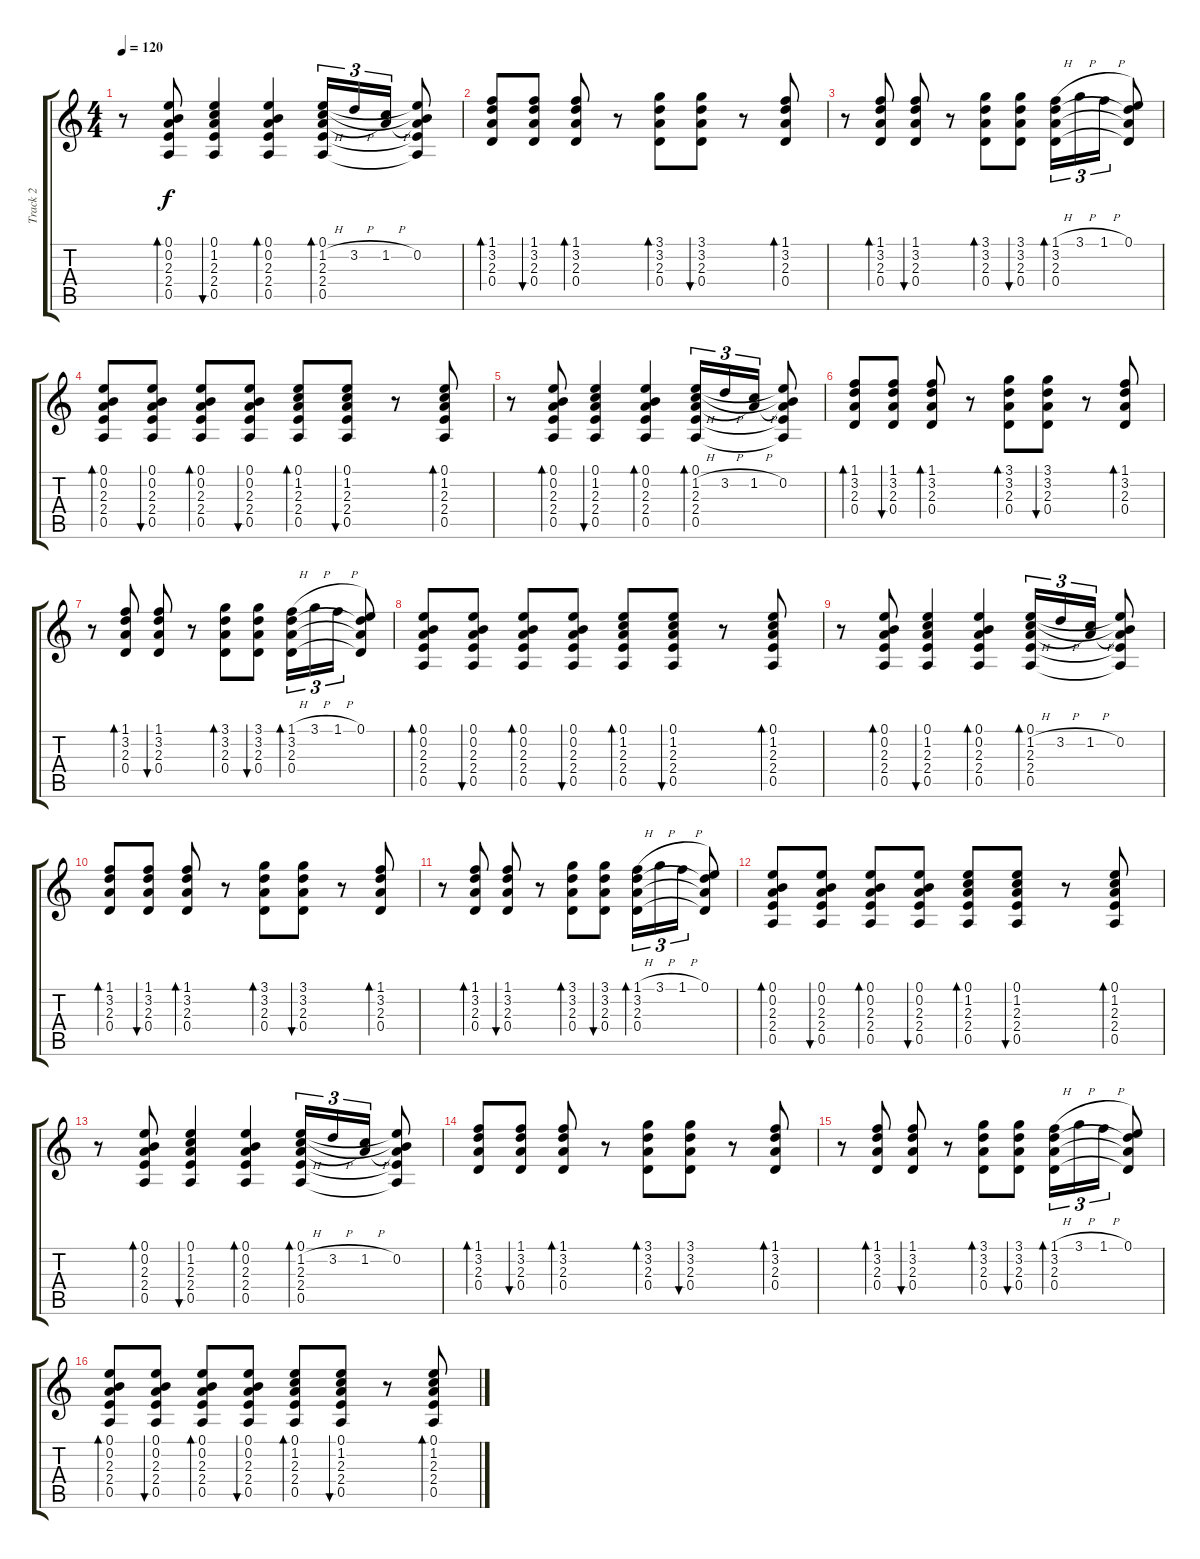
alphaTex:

\track ("Track 2" "Track 2") {instrument acousticguitarsteel}
\staff {score tabs}
\tuning (E4 B3 G3 D3 A2 E2) {hide}
\ts (4 4)
\tempo 120
\clef g2
\ks c
r.8{dy f} (0.1 0.2 2.3 2.4 0.5).8{bd 60} (0.1 1.2 2.3 2.4 0.5).4{bu 60} (0.1 0.2 2.3 2.4 0.5).4{bd 60} (0.1 1.2{h} 2.3 2.4 0.5).16{tu (3 2) bd 60} 3.2{h}.16{tu (3 2)} (1.2{h} 2.3{t}).16{tu (3 2)} (0.1{t} 0.2 2.3{t} 2.4{t} 0.5{t}).8 |
(1.1 3.2 2.3 0.4).8{bd 60 volume 13} (1.1 3.2 2.3 0.4).8{bu 60} (1.1 3.2 2.3 0.4).8{bd 60} r.8 (3.1 3.2 2.3 0.4).8{bd 60} (3.1 3.2 2.3 0.4).8{bu 60} r.8 (1.1 3.2 2.3 0.4).8{bd 60} |
r.8 (1.1 3.2 2.3 0.4).8{bd 60} (1.1 3.2 2.3 0.4).8{bu 60} r.8 (3.1 3.2 2.3 0.4).8{bd 60} (3.1 3.2 2.3 0.4).8{bu 60} (1.1{h} 3.2 2.3 0.4).16{tu (3 2) bd 60} 3.1{h}.16{tu (3 2)} 1.1{h}.16{tu (3 2)} (0.1 3.2{t} 2.3{t} 0.4{t}).8 |
(0.1 0.2 2.3 2.4 0.5).8{bd 60} (0.1 0.2 2.3 2.4 0.5).8{bu 60} (0.1 0.2 2.3 2.4 0.5).8{bd 60} (0.1 0.2 2.3 2.4 0.5).8{bu 60} (0.1 1.2 2.3 2.4 0.5).8{bd 60} (0.1 1.2 2.3 2.4 0.5).8{bu 60} r.8 (0.1 1.2 2.3 2.4 0.5).8{bd 60} |
r.8 (0.1 0.2 2.3 2.4 0.5).8{bd 60} (0.1 1.2 2.3 2.4 0.5).4{bu 60} (0.1 0.2 2.3 2.4 0.5).4{bd 60} (0.1 1.2{h} 2.3 2.4 0.5).16{tu (3 2) bd 60} 3.2{h}.16{tu (3 2)} (1.2{h} 2.3{t}).16{tu (3 2)} (0.1{t} 0.2 2.3{t} 2.4{t} 0.5{t}).8 |
(1.1 3.2 2.3 0.4).8{bd 60 volume 13} (1.1 3.2 2.3 0.4).8{bu 60} (1.1 3.2 2.3 0.4).8{bd 60} r.8 (3.1 3.2 2.3 0.4).8{bd 60} (3.1 3.2 2.3 0.4).8{bu 60} r.8 (1.1 3.2 2.3 0.4).8{bd 60} |
r.8 (1.1 3.2 2.3 0.4).8{bd 60} (1.1 3.2 2.3 0.4).8{bu 60} r.8 (3.1 3.2 2.3 0.4).8{bd 60} (3.1 3.2 2.3 0.4).8{bu 60} (1.1{h} 3.2 2.3 0.4).16{tu (3 2) bd 60} 3.1{h}.16{tu (3 2)} 1.1{h}.16{tu (3 2)} (0.1 3.2{t} 2.3{t} 0.4{t}).8 |
(0.1 0.2 2.3 2.4 0.5).8{bd 60} (0.1 0.2 2.3 2.4 0.5).8{bu 60} (0.1 0.2 2.3 2.4 0.5).8{bd 60} (0.1 0.2 2.3 2.4 0.5).8{bu 60} (0.1 1.2 2.3 2.4 0.5).8{bd 60} (0.1 1.2 2.3 2.4 0.5).8{bu 60} r.8 (0.1 1.2 2.3 2.4 0.5).8{bd 60} |
r.8 (0.1 0.2 2.3 2.4 0.5).8{bd 60} (0.1 1.2 2.3 2.4 0.5).4{bu 60} (0.1 0.2 2.3 2.4 0.5).4{bd 60} (0.1 1.2{h} 2.3 2.4 0.5).16{tu (3 2) bd 60} 3.2{h}.16{tu (3 2)} (1.2{h} 2.3{t}).16{tu (3 2)} (0.1{t} 0.2 2.3{t} 2.4{t} 0.5{t}).8 |
(1.1 3.2 2.3 0.4).8{bd 60 volume 13} (1.1 3.2 2.3 0.4).8{bu 60} (1.1 3.2 2.3 0.4).8{bd 60} r.8 (3.1 3.2 2.3 0.4).8{bd 60} (3.1 3.2 2.3 0.4).8{bu 60} r.8 (1.1 3.2 2.3 0.4).8{bd 60} |
r.8 (1.1 3.2 2.3 0.4).8{bd 60} (1.1 3.2 2.3 0.4).8{bu 60} r.8 (3.1 3.2 2.3 0.4).8{bd 60} (3.1 3.2 2.3 0.4).8{bu 60} (1.1{h} 3.2 2.3 0.4).16{tu (3 2) bd 60} 3.1{h}.16{tu (3 2)} 1.1{h}.16{tu (3 2)} (0.1 3.2{t} 2.3{t} 0.4{t}).8 |
(0.1 0.2 2.3 2.4 0.5).8{bd 60} (0.1 0.2 2.3 2.4 0.5).8{bu 60} (0.1 0.2 2.3 2.4 0.5).8{bd 60} (0.1 0.2 2.3 2.4 0.5).8{bu 60} (0.1 1.2 2.3 2.4 0.5).8{bd 60} (0.1 1.2 2.3 2.4 0.5).8{bu 60} r.8 (0.1 1.2 2.3 2.4 0.5).8{bd 60} |
r.8 (0.1 0.2 2.3 2.4 0.5).8{bd 60} (0.1 1.2 2.3 2.4 0.5).4{bu 60} (0.1 0.2 2.3 2.4 0.5).4{bd 60} (0.1 1.2{h} 2.3 2.4 0.5).16{tu (3 2) bd 60} 3.2{h}.16{tu (3 2)} (1.2{h} 2.3{t}).16{tu (3 2)} (0.1{t} 0.2 2.3{t} 2.4{t} 0.5{t}).8 |
(1.1 3.2 2.3 0.4).8{bd 60 volume 13} (1.1 3.2 2.3 0.4).8{bu 60} (1.1 3.2 2.3 0.4).8{bd 60} r.8 (3.1 3.2 2.3 0.4).8{bd 60} (3.1 3.2 2.3 0.4).8{bu 60} r.8 (1.1 3.2 2.3 0.4).8{bd 60} |
r.8 (1.1 3.2 2.3 0.4).8{bd 60} (1.1 3.2 2.3 0.4).8{bu 60} r.8 (3.1 3.2 2.3 0.4).8{bd 60} (3.1 3.2 2.3 0.4).8{bu 60} (1.1{h} 3.2 2.3 0.4).16{tu (3 2) bd 60} 3.1{h}.16{tu (3 2)} 1.1{h}.16{tu (3 2)} (0.1 3.2{t} 2.3{t} 0.4{t}).8 |
(0.1 0.2 2.3 2.4 0.5).8{bd 60} (0.1 0.2 2.3 2.4 0.5).8{bu 60} (0.1 0.2 2.3 2.4 0.5).8{bd 60} (0.1 0.2 2.3 2.4 0.5).8{bu 60} (0.1 1.2 2.3 2.4 0.5).8{bd 60} (0.1 1.2 2.3 2.4 0.5).8{bu 60} r.8 (0.1 1.2 2.3 2.4 0.5).8{bd 60}
